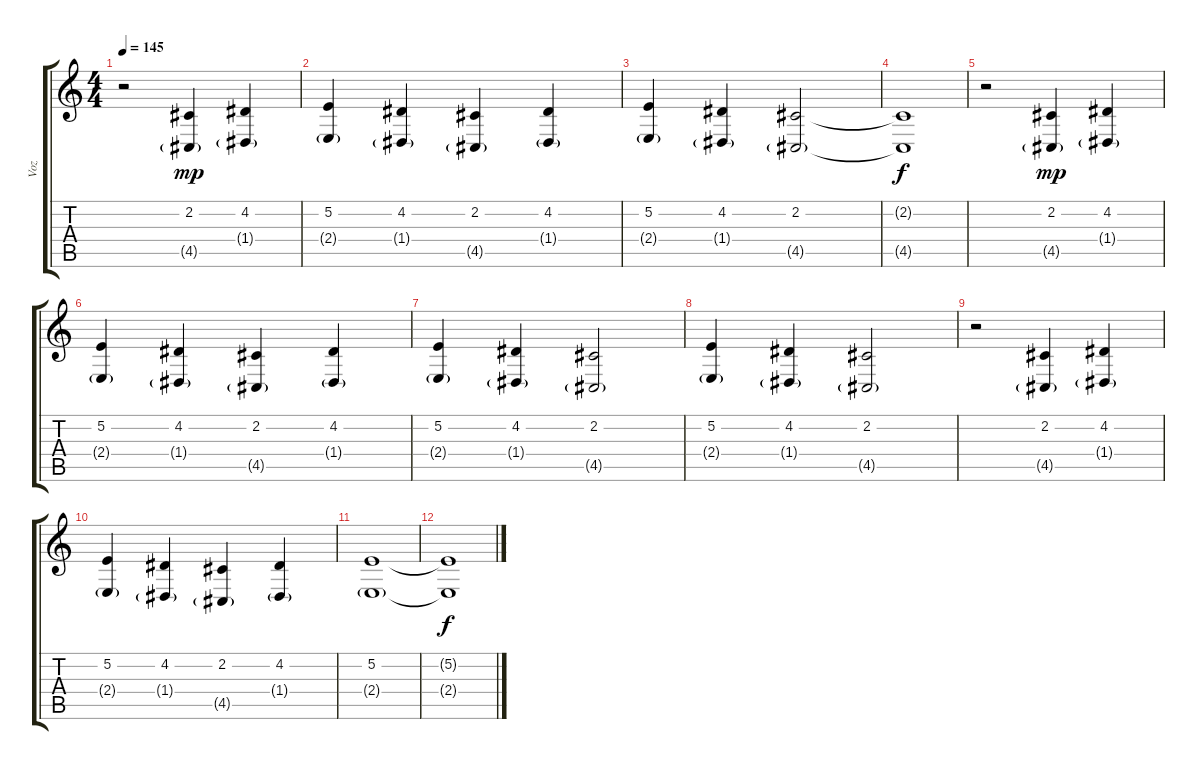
\track ("Voz" "Voz") {instrument synthvoice}
\staff {score tabs}
\tuning (E4 B3 G3 D3 A2 E2) {hide}
\ts (4 4)
\tempo 145
\clef g2
\ks c
r.2{dy f} (2.2 4.5{g}).4{dy mp} (4.2 1.4{g}).4 |
(5.2 2.4{g}).4 (4.2 1.4{g}).4 (2.2 4.5{g}).4 (4.2 1.4{g}).4 |
(5.2 2.4{g}).4 (4.2 1.4{g}).4 (2.2 4.5{g}).2 |
(2.2{t} 4.5{t}).1{dy f} |
r.2 (2.2 4.5{g}).4{dy mp} (4.2 1.4{g}).4 |
(5.2 2.4{g}).4 (4.2 1.4{g}).4 (2.2 4.5{g}).4 (4.2 1.4{g}).4 |
(5.2 2.4{g}).4 (4.2 1.4{g}).4 (2.2 4.5{g}).2 |
(5.2 2.4{g}).4 (4.2 1.4{g}).4 (2.2 4.5{g}).2 |
r.2 (2.2 4.5{g}).4 (4.2 1.4{g}).4 |
(5.2 2.4{g}).4 (4.2 1.4{g}).4 (2.2 4.5{g}).4 (4.2 1.4{g}).4 |
(5.2 2.4{g}).1 |
(5.2{t} 2.4{t}).1{dy f}
